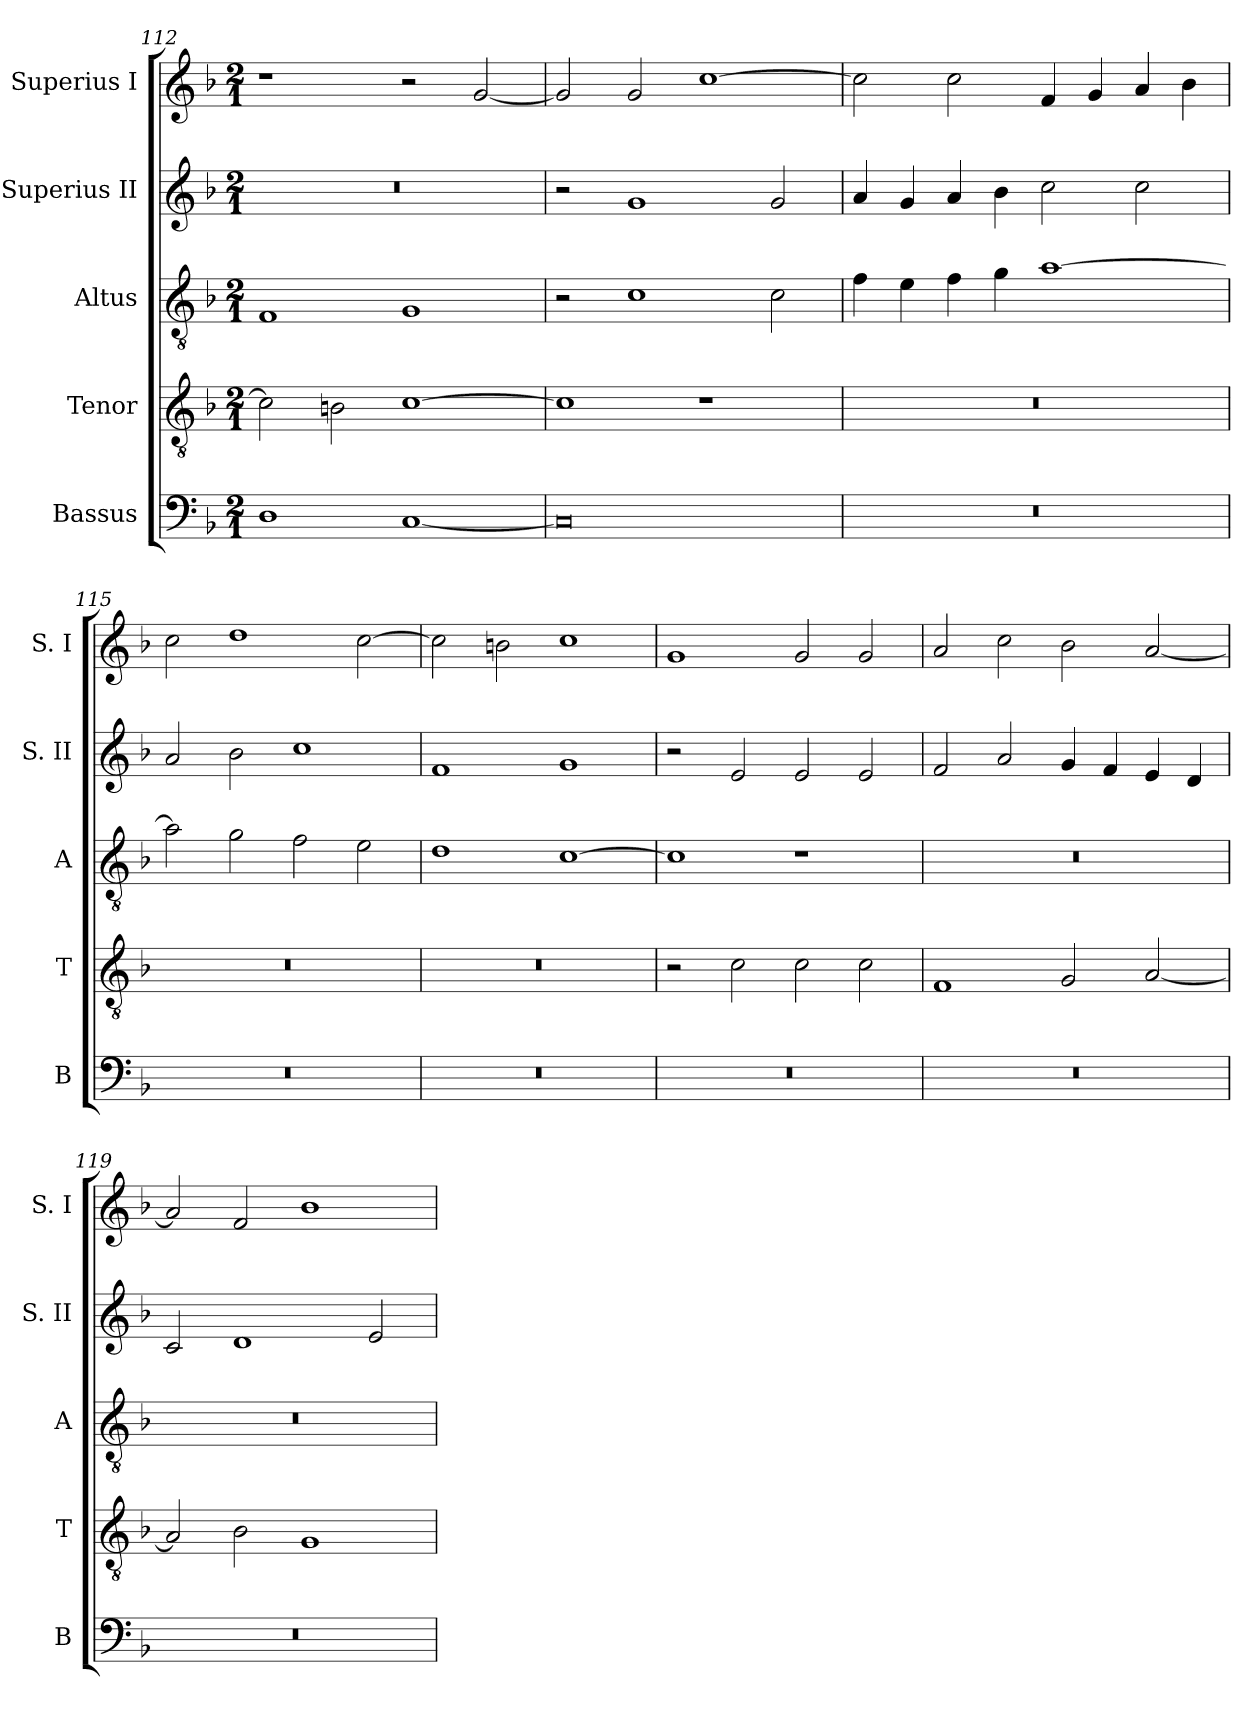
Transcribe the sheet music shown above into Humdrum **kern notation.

**kern	**kern	**kern	**kern	**kern
*part5	*part4	*part3	*part2	*part1
*staff5	*staff4	*staff3	*staff2	*staff1
*I"Bassus	*I"Tenor	*I"Altus	*I"Superius II	*I"Superius I
*I'B	*I'T	*I'A	*I'S. II	*I'S. I
*clefF4	*clefGv2	*clefGv2	*clefG2	*clefG2
*k[b-]	*k[b-]	*k[b-]	*k[b-]	*k[b-]
*F:	*F:	*F:	*F:	*F:
*M2/1	*M2/1	*M2/1	*M2/1	*M2/1
=112	=112	=112	=112	=112
1D	2c]	1F	0r	1r
.	2Bn	.	.	.
[1C	[1c	1G	.	2r
.	.	.	.	[2g
=113	=113	=113	=113	=113
0C]	1c]	2r	2r	2g]
.	.	1c	1g	2g
.	1r	.	.	[1cc
.	.	2c	2g	.
=114	=114	=114	=114	=114
0r	0r	4f	4a	2cc]
.	.	4e	4g	.
.	.	4f	4a	2cc
.	.	4g	4b-	.
.	.	[1a	2cc	4f
.	.	.	.	4g
.	.	.	2cc	4a
.	.	.	.	4b-
=115	=115	=115	=115	=115
0r	0r	2a]	2a	2cc
.	.	2g	2b-	1dd
.	.	2f	1cc	.
.	.	2e	.	[2cc
=116	=116	=116	=116	=116
0r	0r	1d	1f	2cc]
.	.	.	.	2bn
.	.	[1c	1g	1cc
=117	=117	=117	=117	=117
0r	2r	1c]	2r	1g
.	2c	.	2e	.
.	2c	1r	2e	2g
.	2c	.	2e	2g
=118	=118	=118	=118	=118
0r	1F	0r	2f	2a
.	.	.	2a	2cc
.	2G	.	4g	2b-
.	.	.	4f	.
.	[2A	.	4e	[2a
.	.	.	4d	.
=119	=119	=119	=119	=119
0r	2A]	0r	2c	2a]
.	2B-	.	1d	2f
.	1G	.	.	1b-
.	.	.	2e	.
=	=	=	=	=
*-	*-	*-	*-	*-
